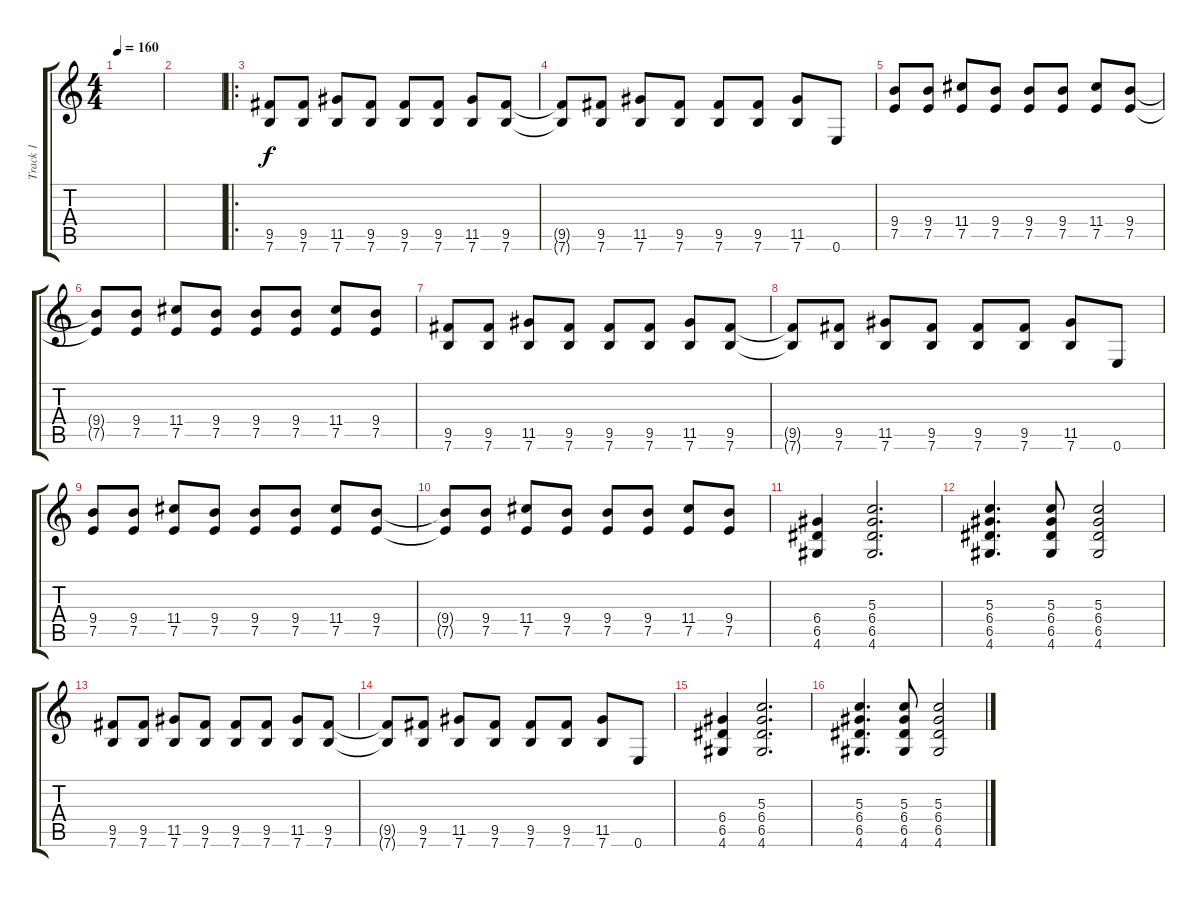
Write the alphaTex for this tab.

\track ("Track 1" "Track 1") {instrument overdrivenguitar}
\staff {score tabs}
\tuning (E4 B3 G3 D3 A2 E2) {hide}
\ts (4 4)
\tempo 160
\clef g2
\ks c
|
|
\ro
(9.5 7.6).8 (9.5 7.6).8 (11.5 7.6).8 (9.5 7.6).8 (9.5 7.6).8 (9.5 7.6).8 (11.5 7.6).8 (9.5 7.6).8 |
(9.5{t} 7.6{t}).8 (9.5 7.6).8 (11.5 7.6).8 (9.5 7.6).8 (9.5 7.6).8 (9.5 7.6).8 (11.5 7.6).8 0.6.8 |
(9.4 7.5).8 (9.4 7.5).8 (11.4 7.5).8 (9.4 7.5).8 (9.4 7.5).8 (9.4 7.5).8 (11.4 7.5).8 (9.4 7.5).8 |
(9.4{t} 7.5{t}).8 (9.4 7.5).8 (11.4 7.5).8 (9.4 7.5).8 (9.4 7.5).8 (9.4 7.5).8 (11.4 7.5).8 (9.4 7.5).8 |
(9.5 7.6).8 (9.5 7.6).8 (11.5 7.6).8 (9.5 7.6).8 (9.5 7.6).8 (9.5 7.6).8 (11.5 7.6).8 (9.5 7.6).8 |
(9.5{t} 7.6{t}).8 (9.5 7.6).8 (11.5 7.6).8 (9.5 7.6).8 (9.5 7.6).8 (9.5 7.6).8 (11.5 7.6).8 0.6.8 |
(9.4 7.5).8 (9.4 7.5).8 (11.4 7.5).8 (9.4 7.5).8 (9.4 7.5).8 (9.4 7.5).8 (11.4 7.5).8 (9.4 7.5).8 |
(9.4{t} 7.5{t}).8 (9.4 7.5).8 (11.4 7.5).8 (9.4 7.5).8 (9.4 7.5).8 (9.4 7.5).8 (11.4 7.5).8 (9.4 7.5).8 |
(6.4 6.5 4.6).4 (5.3 6.4 6.5 4.6).2{d} |
(5.3 6.4 6.5 4.6).4{d} (5.3 6.4 6.5 4.6).8 (5.3 6.4 6.5 4.6).2 |
(9.5 7.6).8 (9.5 7.6).8 (11.5 7.6).8 (9.5 7.6).8 (9.5 7.6).8 (9.5 7.6).8 (11.5 7.6).8 (9.5 7.6).8 |
(9.5{t} 7.6{t}).8 (9.5 7.6).8 (11.5 7.6).8 (9.5 7.6).8 (9.5 7.6).8 (9.5 7.6).8 (11.5 7.6).8 0.6.8 |
(6.4 6.5 4.6).4 (5.3 6.4 6.5 4.6).2{d} |
(5.3 6.4 6.5 4.6).4{d} (5.3 6.4 6.5 4.6).8 (5.3 6.4 6.5 4.6).2
